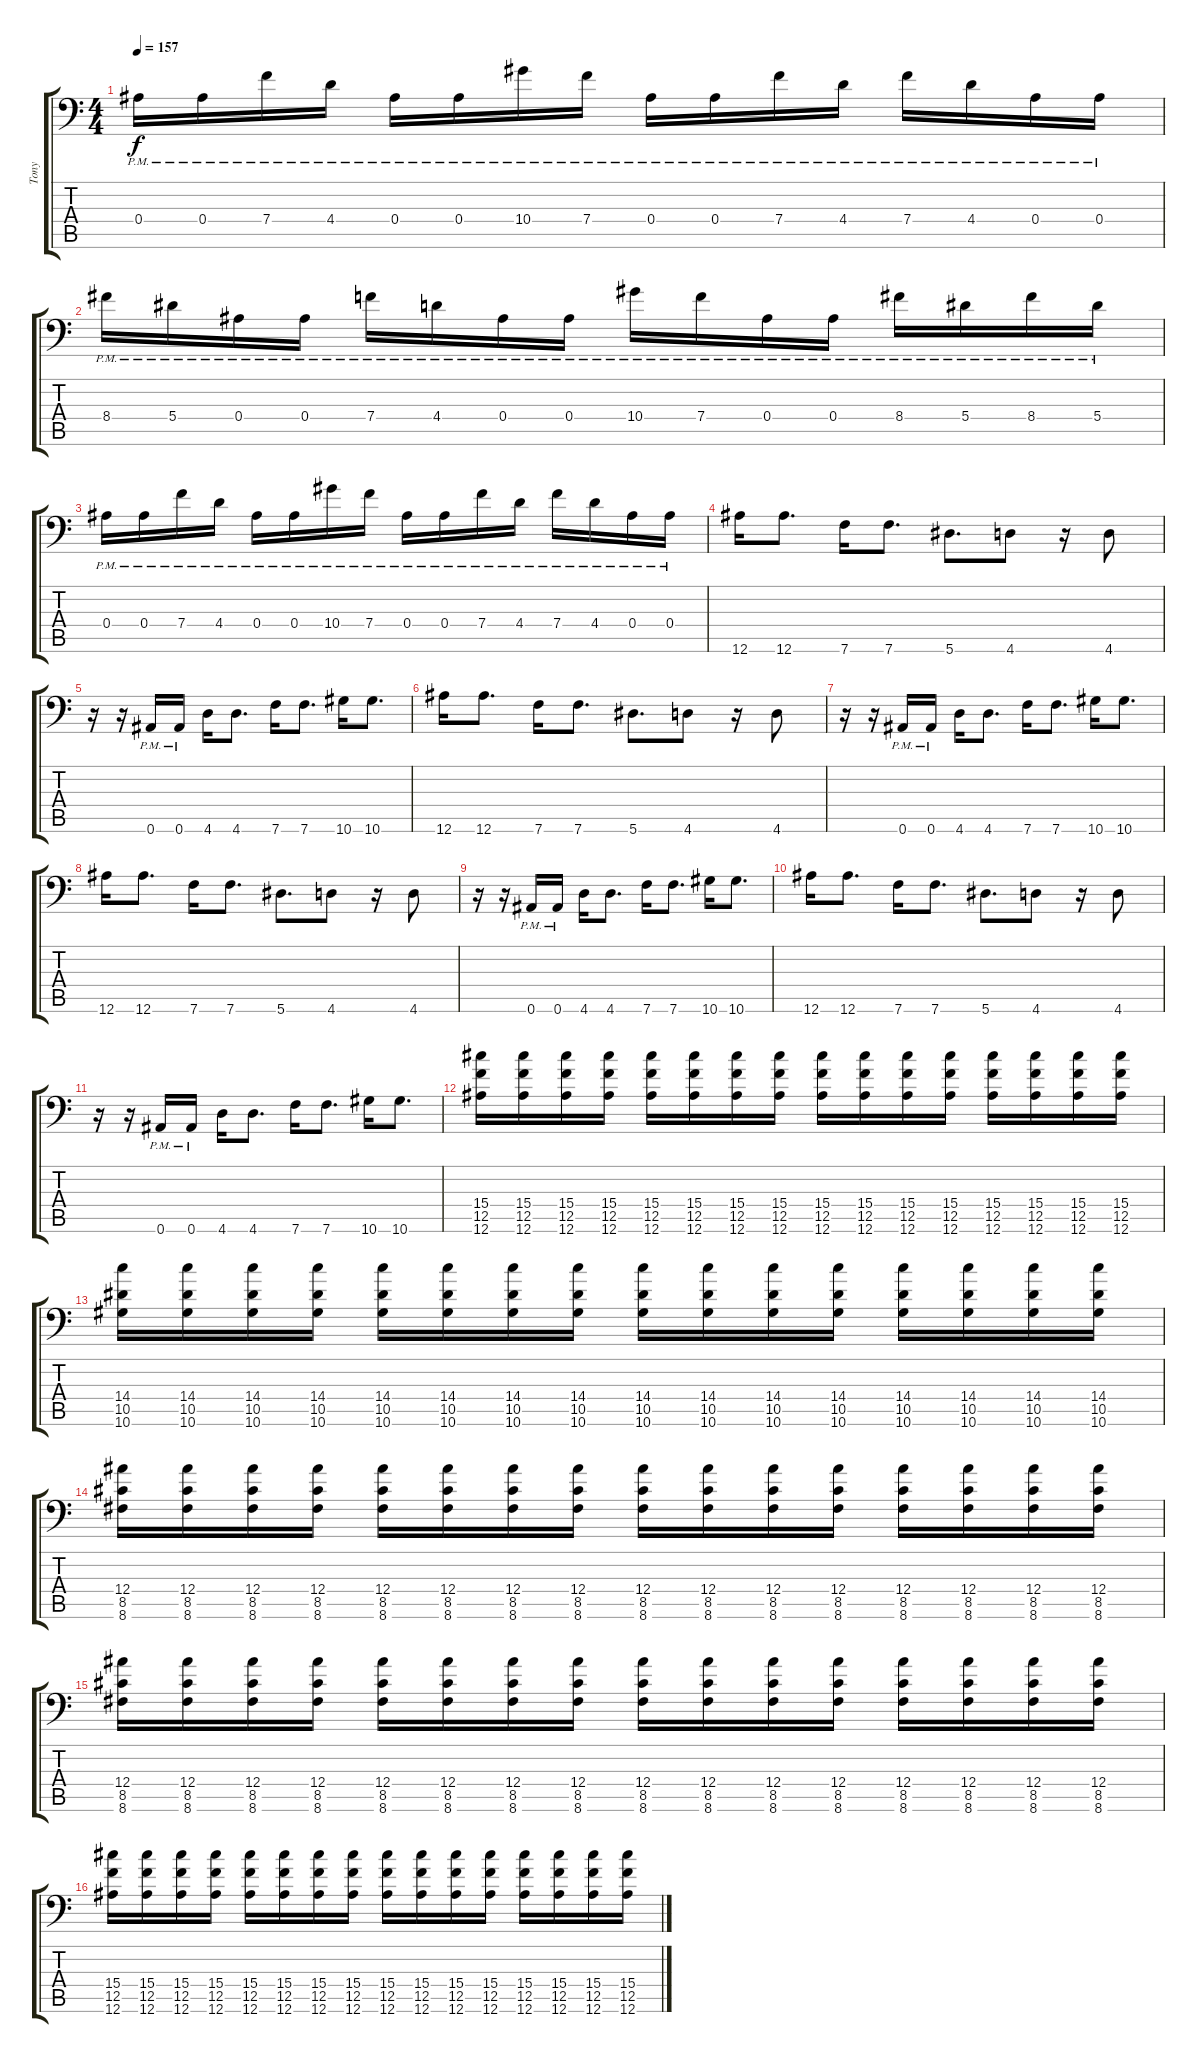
\track ("Tony" "Tony") {instrument distortionguitar}
\staff {score tabs}
\tuning (C4 G3 Eb3 Bb2 F2 Bb1) {hide}
\ts (4 4)
\tempo 157
\clef f4
\ks c
0.4{pm}.16{dy f} 0.4{pm}.16 7.4{pm}.16 4.4{pm}.16 0.4{pm}.16 0.4{pm}.16 10.4{pm}.16 7.4{pm}.16 0.4{pm}.16 0.4{pm}.16 7.4{pm}.16 4.4{pm}.16 7.4{pm}.16 4.4{pm}.16 0.4{pm}.16 0.4{pm}.16 |
8.4{pm}.16 5.4{pm}.16 0.4{pm}.16 0.4{pm}.16 7.4{pm}.16 4.4{pm}.16 0.4{pm}.16 0.4{pm}.16 10.4{pm}.16 7.4{pm}.16 0.4{pm}.16 0.4{pm}.16 8.4{pm}.16 5.4{pm}.16 8.4{pm}.16 5.4{pm}.16 |
0.4{pm}.16 0.4{pm}.16 7.4{pm}.16 4.4{pm}.16 0.4{pm}.16 0.4{pm}.16 10.4{pm}.16 7.4{pm}.16 0.4{pm}.16 0.4{pm}.16 7.4{pm}.16 4.4{pm}.16 7.4{pm}.16 4.4{pm}.16 0.4{pm}.16 0.4{pm}.16 |
12.6.16 12.6.8{d} 7.6.16 7.6.8{d} 5.6.8{d} 4.6.8 r.16 4.6.8 |
r.16 r.16 0.6{pm}.16 0.6{pm}.16 4.6.16 4.6.8{d} 7.6.16 7.6.8{d} 10.6.16 10.6.8{d} |
12.6.16 12.6.8{d} 7.6.16 7.6.8{d} 5.6.8{d} 4.6.8 r.16 4.6.8 |
r.16 r.16 0.6{pm}.16 0.6{pm}.16 4.6.16 4.6.8{d} 7.6.16 7.6.8{d} 10.6.16 10.6.8{d} |
12.6.16 12.6.8{d} 7.6.16 7.6.8{d} 5.6.8{d} 4.6.8 r.16 4.6.8 |
r.16 r.16 0.6{pm}.16 0.6{pm}.16 4.6.16 4.6.8{d} 7.6.16 7.6.8{d} 10.6.16 10.6.8{d} |
12.6.16 12.6.8{d} 7.6.16 7.6.8{d} 5.6.8{d} 4.6.8 r.16 4.6.8 |
r.16 r.16 0.6{pm}.16 0.6{pm}.16 4.6.16 4.6.8{d} 7.6.16 7.6.8{d} 10.6.16 10.6.8{d} |
(15.4 12.5 12.6).16 (15.4 12.5 12.6).16 (15.4 12.5 12.6).16 (15.4 12.5 12.6).16 (15.4 12.5 12.6).16 (15.4 12.5 12.6).16 (15.4 12.5 12.6).16 (15.4 12.5 12.6).16 (15.4 12.5 12.6).16 (15.4 12.5 12.6).16 (15.4 12.5 12.6).16 (15.4 12.5 12.6).16 (15.4 12.5 12.6).16 (15.4 12.5 12.6).16 (15.4 12.5 12.6).16 (15.4 12.5 12.6).16 |
(14.4 10.5 10.6).16 (14.4 10.5 10.6).16 (14.4 10.5 10.6).16 (14.4 10.5 10.6).16 (14.4 10.5 10.6).16 (14.4 10.5 10.6).16 (14.4 10.5 10.6).16 (14.4 10.5 10.6).16 (14.4 10.5 10.6).16 (14.4 10.5 10.6).16 (14.4 10.5 10.6).16 (14.4 10.5 10.6).16 (14.4 10.5 10.6).16 (14.4 10.5 10.6).16 (14.4 10.5 10.6).16 (14.4 10.5 10.6).16 |
(12.4 8.5 8.6).16 (12.4 8.5 8.6).16 (12.4 8.5 8.6).16 (12.4 8.5 8.6).16 (12.4 8.5 8.6).16 (12.4 8.5 8.6).16 (12.4 8.5 8.6).16 (12.4 8.5 8.6).16 (12.4 8.5 8.6).16 (12.4 8.5 8.6).16 (12.4 8.5 8.6).16 (12.4 8.5 8.6).16 (12.4 8.5 8.6).16 (12.4 8.5 8.6).16 (12.4 8.5 8.6).16 (12.4 8.5 8.6).16 |
(12.4 8.5 8.6).16 (12.4 8.5 8.6).16 (12.4 8.5 8.6).16 (12.4 8.5 8.6).16 (12.4 8.5 8.6).16 (12.4 8.5 8.6).16 (12.4 8.5 8.6).16 (12.4 8.5 8.6).16 (12.4 8.5 8.6).16 (12.4 8.5 8.6).16 (12.4 8.5 8.6).16 (12.4 8.5 8.6).16 (12.4 8.5 8.6).16 (12.4 8.5 8.6).16 (12.4 8.5 8.6).16 (12.4 8.5 8.6).16 |
(15.4 12.5 12.6).16 (15.4 12.5 12.6).16 (15.4 12.5 12.6).16 (15.4 12.5 12.6).16 (15.4 12.5 12.6).16 (15.4 12.5 12.6).16 (15.4 12.5 12.6).16 (15.4 12.5 12.6).16 (15.4 12.5 12.6).16 (15.4 12.5 12.6).16 (15.4 12.5 12.6).16 (15.4 12.5 12.6).16 (15.4 12.5 12.6).16 (15.4 12.5 12.6).16 (15.4 12.5 12.6).16 (15.4 12.5 12.6).16
